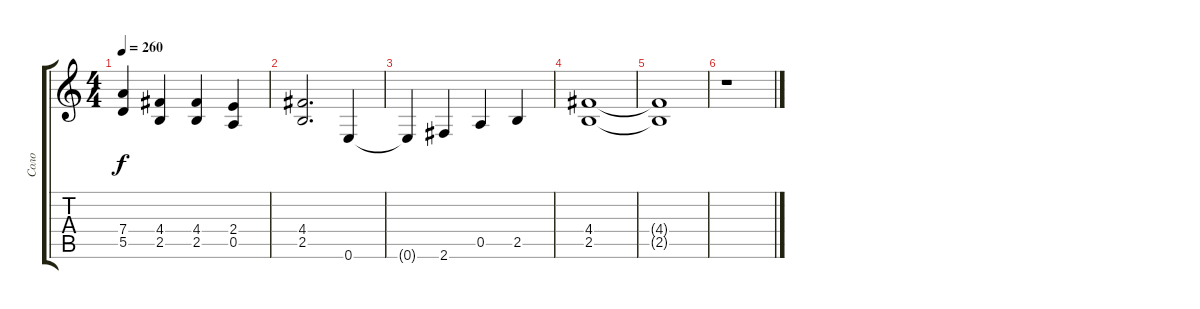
\track ("Соло" "Соло") {instrument distortionguitar}
\staff {score tabs}
\tuning (E4 B3 G3 D3 A2 E2) {hide}
\ts (4 4)
\tempo 260
\clef g2
\ks c
(7.4{t} 5.5{t}).4{dy f} (4.4 2.5).4 (4.4 2.5).4 (2.4 0.5).4 |
(4.4 2.5).2{d} 0.6.4 |
0.6{t}.4 2.6.4 0.5.4 2.5.4 |
(4.4 2.5).1 |
(4.4{t} 2.5{t}).1 |
r.1
